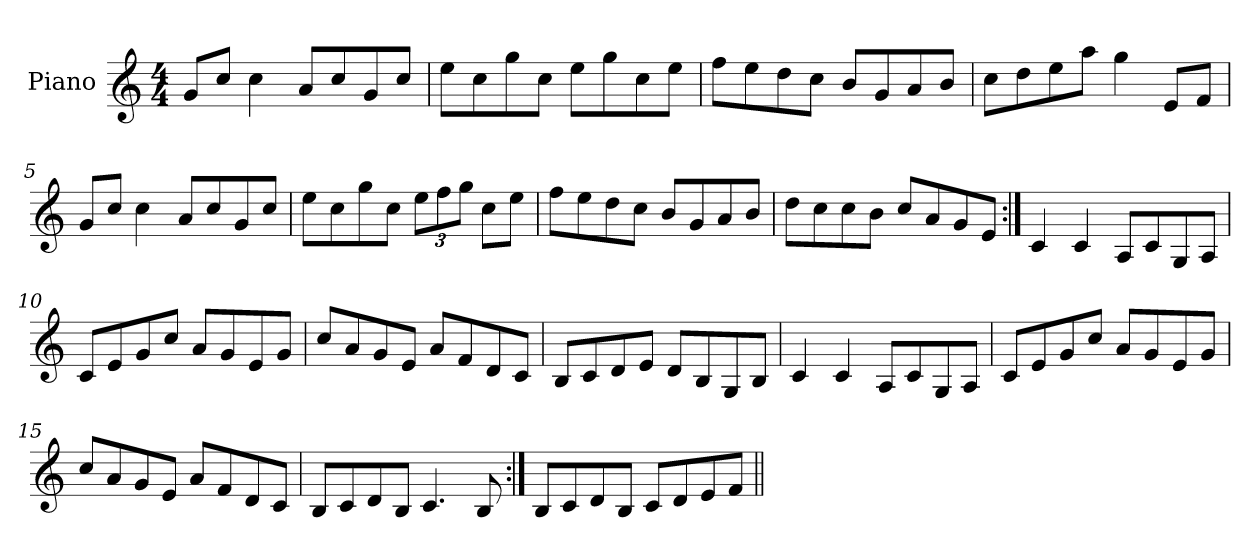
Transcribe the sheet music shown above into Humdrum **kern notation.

**kern
*part1
*staff1
*I"Piano
*I'Pno
*clefG2
*k[]
*M4/4
=1
8g/L
8cc/J
4cc\
8a/L
8cc/
8g/
8cc/J
=2
8ee\L
8cc\
8gg\
8cc\J
8ee\L
8gg\
8cc\
8ee\J
=3
8ff\L
8ee\
8dd\
8cc\J
8b/L
8g/
8a/
8b/J
=4
8cc\L
8dd\
8ee\
8aa\J
4gg\
8e/L
8f/J
!!LO:LB:g=z
=5
8g/L
8cc/J
4cc\
8a/L
8cc/
8g/
8cc/J
=6
8ee\L
8cc\
8gg\
8cc\J
12ee\L
12ff\
12gg\J
8cc\L
8ee\J
=7
8ff\L
8ee\
8dd\
8cc\J
8b/L
8g/
8a/
8b/J
=8
8dd\L
8cc\
8cc\
8b\J
8cc/L
8a/
8g/
8e/J
!!LO:LB:g=z
=9:|!
4c/
4c/
8A/L
8c/
8G/
8A/J
=10
8c/L
8e/
8g/
8cc/J
8a/L
8g/
8e/
8g/J
=11
8cc/L
8a/
8g/
8e/J
8a/L
8f/
8d/
8c/J
=12
8B/L
8c/
8d/
8e/J
8d/L
8B/
8G/
8B/J
=13
4c/
4c/
8A/L
8c/
8G/
8A/J
!!LO:LB:g=z
=14
8c/L
8e/
8g/
8cc/J
8a/L
8g/
8e/
8g/J
=15
8cc/L
8a/
8g/
8e/J
8a/L
8f/
8d/
8c/J
=16
8B/L
8c/
8d/
8B/J
4.c/
8B/
=17:|!
8B/L
8c/
8d/
8B/J
8c/L
8d/
8e/
8f/J
=||
*-
